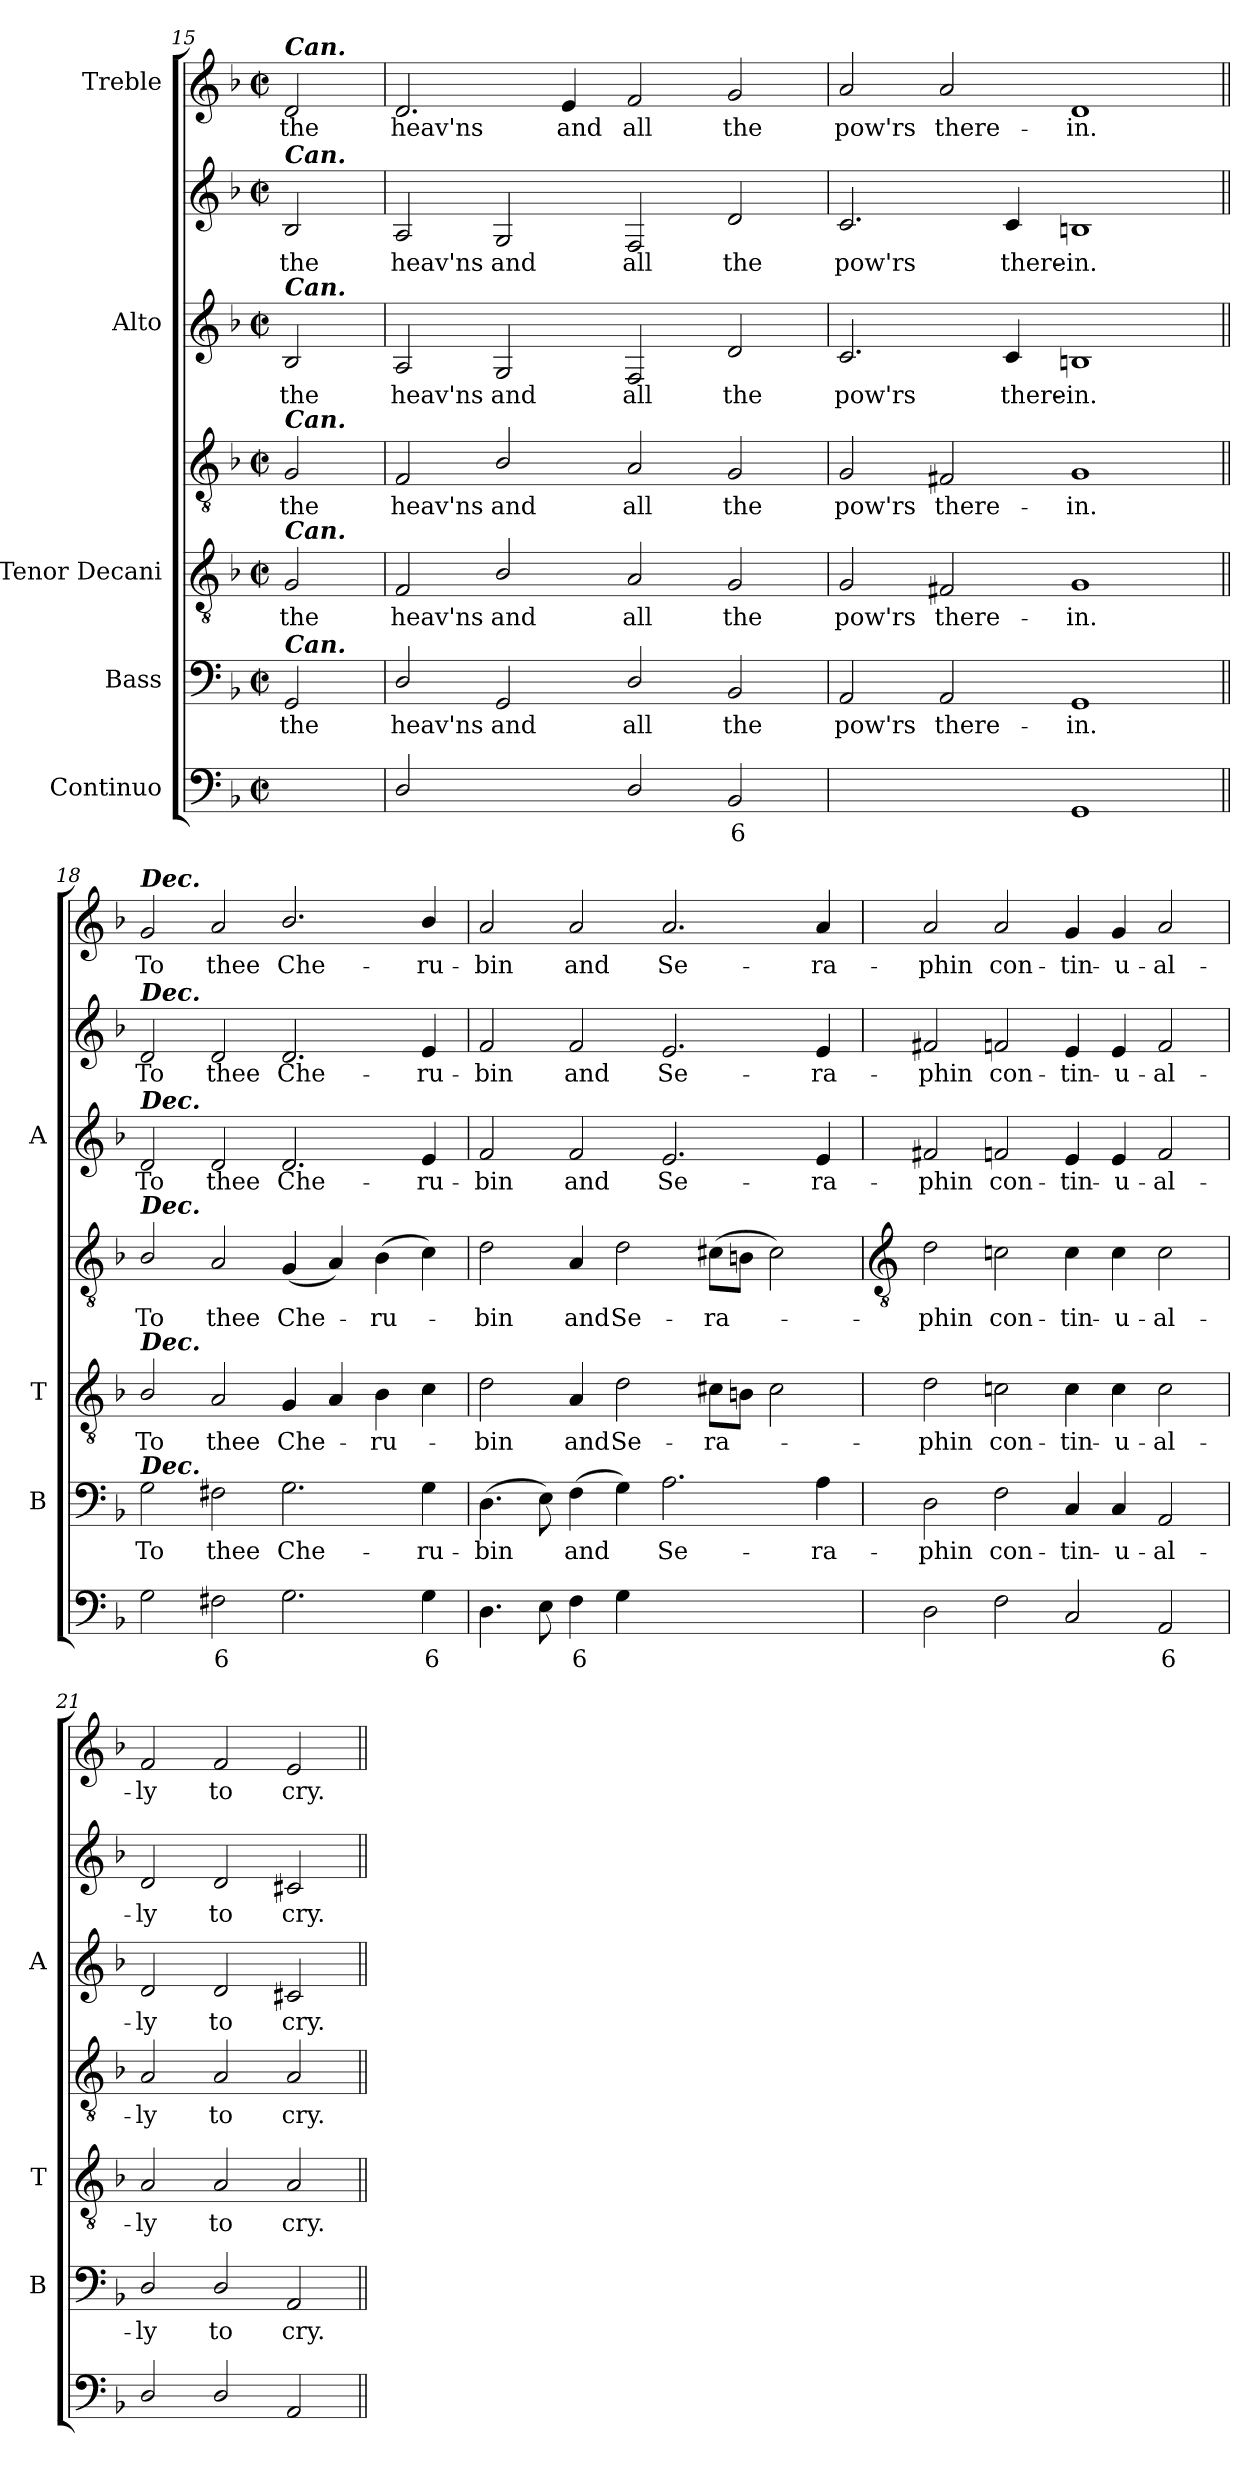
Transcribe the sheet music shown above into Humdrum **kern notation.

**kern	**text	**kern	**text	**kern	**text	**kern	**text	**kern	**text	**kern	**text	**kern	**text
*part5	*part5	*part4	*part4	*part3	*part3	*part3	*part3	*part2	*part2	*part2	*part2	*part1	*part1
*staff7	*staff7	*staff6	*staff6	*staff5	*staff5	*staff4	*staff4	*staff3	*staff3	*staff2	*staff2	*staff1	*staff1
*I"Continuo	*	*I"Bass	*	*I"Tenor Decani	*	*	*	*I"Alto	*	*	*	*I"Treble	*
*	*	*I'B	*	*I'T	*	*	*	*I'A	*	*	*	*	*
!!LO:LB:g=z
*clefF4	*	*clefF4	*	*clefGv2	*	*clefGv2	*	*	*	*clefG2	*	*clefG2	*
*k[b-]	*	*k[b-]	*	*k[b-]	*	*k[b-]	*	*k[b-]	*	*k[b-]	*	*k[b-]	*
*F:	*	*F:	*	*F:	*	*F:	*	*F:	*	*F:	*	*F:	*
*M4/2	*	*M4/2	*	*M4/2	*	*M4/2	*	*M4/2	*	*M4/2	*	*M4/2	*
*met(c|)	*	*met(c|)	*	*met(c|)	*	*met(c|)	*	*met(c|)	*	*met(c|)	*	*met(c|)	*
=15	=15	=15	=15	=15	=15	=15	=15	=15	=15	=15	=15	=15	=15
!	!	!	!	!	!	!	!	!	!	!	!	!LO:TX:a:Bi:t=Can.	!
!	!	!	!	!	!	!	!	!	!	!LO:TX:a:Bi:t=Can.	!	!	!
!	!	!	!	!	!	!	!	!LO:TX:a:Bi:t=Can.	!	!	!	!	!
!	!	!	!	!	!	!LO:TX:a:Bi:t=Can.	!	!	!	!	!	!	!
!	!	!	!	!LO:TX:a:Bi:t=Can.	!	!	!	!	!	!	!	!	!
!	!	!LO:TX:a:Bi:t=Can.	!	!	!	!	!	!	!	!	!	!	!
!	!	!	!LO:LY:b	!	!LO:LY:b	!	!LO:LY:b	!	!LO:LY:b	!	!LO:LY:b	!	!LO:LY:b
2GGyy]	.	2GG	the	2G	the	2G	the	2B-	the	2B-	the	2d	the
=16	=16	=16	=16	=16	=16	=16	=16	=16	=16	=16	=16	=16	=16
!	!	!	!LO:LY:b	!	!LO:LY:b	!	!LO:LY:b	!	!LO:LY:b	!	!LO:LY:b	!	!LO:LY:b
2D/	.	2D/	heav'ns	2F	heav'ns	2F	heav'ns	2A	heav'ns	2A	heav'ns	2.d	heav'ns
!	!LO:LY:b	!	!LO:LY:b	!	!LO:LY:b	!	!LO:LY:b	!	!LO:LY:b	!	!LO:LY:b	!	!
[4GGyy	5	2GG	and	2B-/	and	2B-/	and	2G	and	2G	and	.	.
!	!LO:LY:b	!	!	!	!	!	!	!	!	!	!	!	!LO:LY:b
4GGyy]	6	.	.	.	.	.	.	.	.	.	.	4e	and
!	!	!	!LO:LY:b	!	!LO:LY:b	!	!LO:LY:b	!	!LO:LY:b	!	!LO:LY:b	!	!LO:LY:b
2D/	.	2D/	all	2A	all	2A	all	2F	all	2F	all	2f	all
!	!LO:LY:b	!	!LO:LY:b	!	!LO:LY:b	!	!LO:LY:b	!	!LO:LY:b	!	!LO:LY:b	!	!LO:LY:b
2BB-	6	2BB-	the	2G	the	2G	the	2d	the	2d	the	2g	the
=17	=17	=17	=17	=17	=17	=17	=17	=17	=17	=17	=17	=17	=17
!	!LO:LY:b	!	!LO:LY:b	!	!LO:LY:b	!	!LO:LY:b	!	!LO:LY:b	!	!LO:LY:b	!	!LO:LY:b
[2AAyy	7	2AA	pow'rs	2G	pow'rs	2G	pow'rs	2.c	pow'rs	2.c	pow'rs	2a	pow'rs
!	!LO:LY:b	!	!LO:LY:b	!	!LO:LY:b	!	!LO:LY:b	!	!	!	!	!	!LO:LY:b
2AAyy]	6	2AA	there-	2F#X	there-	2F#X	there-	.	.	.	.	2a	there-
!	!	!	!	!	!	!	!	!	!LO:LY:b	!	!LO:LY:b	!	!
.	.	.	.	.	.	.	.	4c	there-	4c	there-	.	.
!	!	!	!LO:LY:b	!	!LO:LY:b	!	!LO:LY:b	!	!LO:LY:b	!	!LO:LY:b	!	!LO:LY:b
1GG	.	1GG	-in.	1G	-in.	1G	-in.	1Bn	-in.	1Bn	-in.	1d	-in.
=18||	=18||	=18||	=18||	=18||	=18||	=18||	=18||	=18||	=18||	=18||	=18||	=18||	=18||
!	!	!	!	!	!	!	!	!	!	!	!	!LO:TX:a:Bi:t=Dec.	!
!	!	!	!	!	!	!	!	!	!	!LO:TX:a:Bi:t=Dec.	!	!	!
!	!	!	!	!	!	!	!	!LO:TX:a:Bi:t=Dec.	!	!	!	!	!
!	!	!	!	!	!	!LO:TX:a:Bi:t=Dec.	!	!	!	!	!	!	!
!	!	!	!	!LO:TX:a:Bi:t=Dec.	!	!	!	!	!	!	!	!	!
!	!	!LO:TX:a:Bi:t=Dec.	!	!	!	!	!	!	!	!	!	!	!
!	!	!	!LO:LY:b	!	!LO:LY:b	!	!LO:LY:b	!	!LO:LY:b	!	!LO:LY:b	!	!LO:LY:b
2G	.	2G	To	2B-/	To	2B-/	To	2d	To	2d	To	2g	To
!	!LO:LY:b	!	!LO:LY:b	!	!LO:LY:b	!	!LO:LY:b	!	!LO:LY:b	!	!LO:LY:b	!	!LO:LY:b
2F#X	6	2F#X	thee	2A	thee	2A	thee	2d	thee	2d	thee	2a	thee
!	!	!	!LO:LY:b	!	!LO:LY:b	!	!LO:LY:b	!	!LO:LY:b	!	!LO:LY:b	!	!LO:LY:b
2.G	.	2.G	Che-	4G	Che-	(<4G	Che-	2.d	Che-	2.d	Che-	2.b-/	Che-
.	.	.	.	4A	.	4A)	.	.	.	.	.	.	.
!	!	!	!	!	!LO:LY:b	!	!LO:LY:b	!	!	!	!	!	!
.	.	.	.	4B-	ru-	(>4B-	ru-	.	.	.	.	.	.
!	!LO:LY:b	!	!LO:LY:b	!	!	!	!	!	!LO:LY:b	!	!LO:LY:b	!	!LO:LY:b
4G	6	4G	-ru-	4c	.	4c)	.	4e	-ru-	4e	-ru-	4b-/	-ru-
=19	=19	=19	=19	=19	=19	=19	=19	=19	=19	=19	=19	=19	=19
!	!	!	!LO:LY:b	!	!LO:LY:b	!	!LO:LY:b	!	!LO:LY:b	!	!LO:LY:b	!	!LO:LY:b
4.D	.	(>4.D	-bin	2d	bin	2d	bin	2f	-bin	2f	-bin	2a	-bin
8E	.	8E)	.	.	.	.	.	.	.	.	.	.	.
!	!LO:LY:b	!	!LO:LY:b	!	!LO:LY:b	!	!LO:LY:b	!	!LO:LY:b	!	!LO:LY:b	!	!LO:LY:b
4F	6	(>4F	and	4A	and	4A	and	2f	and	2f	and	2a	and
!	!	!	!	!	!LO:LY:b	!	!LO:LY:b	!	!	!	!	!	!
4G	.	4G)	.	2d	Se-	2d	Se-	.	.	.	.	.	.
!	!LO:LY:b	!	!LO:LY:b	!	!	!	!	!	!LO:LY:b	!	!LO:LY:b	!	!LO:LY:b
[2Ayy	4	2.A	Se-	.	.	.	.	2.e	Se-	2.e	Se-	2.a	Se-
!	!	!	!	!	!LO:LY:b	!	!LO:LY:b	!	!	!	!	!	!
.	.	.	.	8c#XL	-ra-	(>8c#XL	-ra-	.	.	.	.	.	.
.	.	.	.	8BnJ	.	8BnJ	.	.	.	.	.	.	.
!	!LO:LY:b	!	!	!	!	!	!	!	!	!	!	!	!
2Ayy]	3	.	.	2c#	.	2c#)	.	.	.	.	.	.	.
!	!	!	!LO:LY:b	!	!	!	!	!	!LO:LY:b	!	!LO:LY:b	!	!LO:LY:b
.	.	4A	-ra-	.	.	.	.	4e	-ra-	4e	-ra-	4a	-ra-
!!LO:LB:g=z
=20	=20	=20	=20	=20	=20	=20	=20	=20	=20	=20	=20	=20	=20
*	*	*	*	*	*	*clefGv2	*	*	*	*	*	*	*
!	!	!	!LO:LY:b	!	!LO:LY:b	!	!LO:LY:b	!	!LO:LY:b	!	!LO:LY:b	!	!LO:LY:b
2D	.	2D	-phin	2d	phin	2d	phin	2f#X	-phin	2f#X	-phin	2a	-phin
!	!	!	!LO:LY:b	!	!LO:LY:b	!	!LO:LY:b	!	!LO:LY:b	!	!LO:LY:b	!	!LO:LY:b
2F	.	2F	con-	2cn	con-	2cn	con-	2fn	con-	2fn	con-	2a	con-
!	!	!	!LO:LY:b	!	!LO:LY:b	!	!LO:LY:b	!	!LO:LY:b	!	!LO:LY:b	!	!LO:LY:b
2C	.	4C	-tin-	4c	-tin-	4c	-tin-	4e	-tin-	4e	-tin-	4g	-tin-
!	!	!	!LO:LY:b	!	!LO:LY:b	!	!LO:LY:b	!	!LO:LY:b	!	!LO:LY:b	!	!LO:LY:b
.	.	4C	-u-	4c	-u-	4c	-u-	4e	-u-	4e	-u-	4g	-u-
!	!LO:LY:b	!	!LO:LY:b	!	!LO:LY:b	!	!LO:LY:b	!	!LO:LY:b	!	!LO:LY:b	!	!LO:LY:b
2AA	6	2AA	-al-	2c	-al-	2c	-al-	2f	-al-	2f	-al-	2a	-al-
=21	=21	=21	=21	=21	=21	=21	=21	=21	=21	=21	=21	=21	=21
!	!	!	!LO:LY:b	!	!LO:LY:b	!	!LO:LY:b	!	!LO:LY:b	!	!LO:LY:b	!	!LO:LY:b
2D/	.	2D/	-ly	2A	-ly	2A	-ly	2d	-ly	2d	-ly	2f	-ly
!	!	!	!LO:LY:b	!	!LO:LY:b	!	!LO:LY:b	!	!LO:LY:b	!	!LO:LY:b	!	!LO:LY:b
2D/	.	2D/	to	2A	to	2A	to	2d	to	2d	to	2f	to
!	!	!	!LO:LY:b	!	!LO:LY:b	!	!LO:LY:b	!	!LO:LY:b	!	!LO:LY:b	!	!LO:LY:b
2AA	.	2AA	cry.	2A	cry.	2A	cry.	2c#X	cry.	2c#X	cry.	2e	cry.
=||	=||	=||	=||	=||	=||	=||	=||	=||	=||	=||	=||	=||	=||
*-	*-	*-	*-	*-	*-	*-	*-	*-	*-	*-	*-	*-	*-
